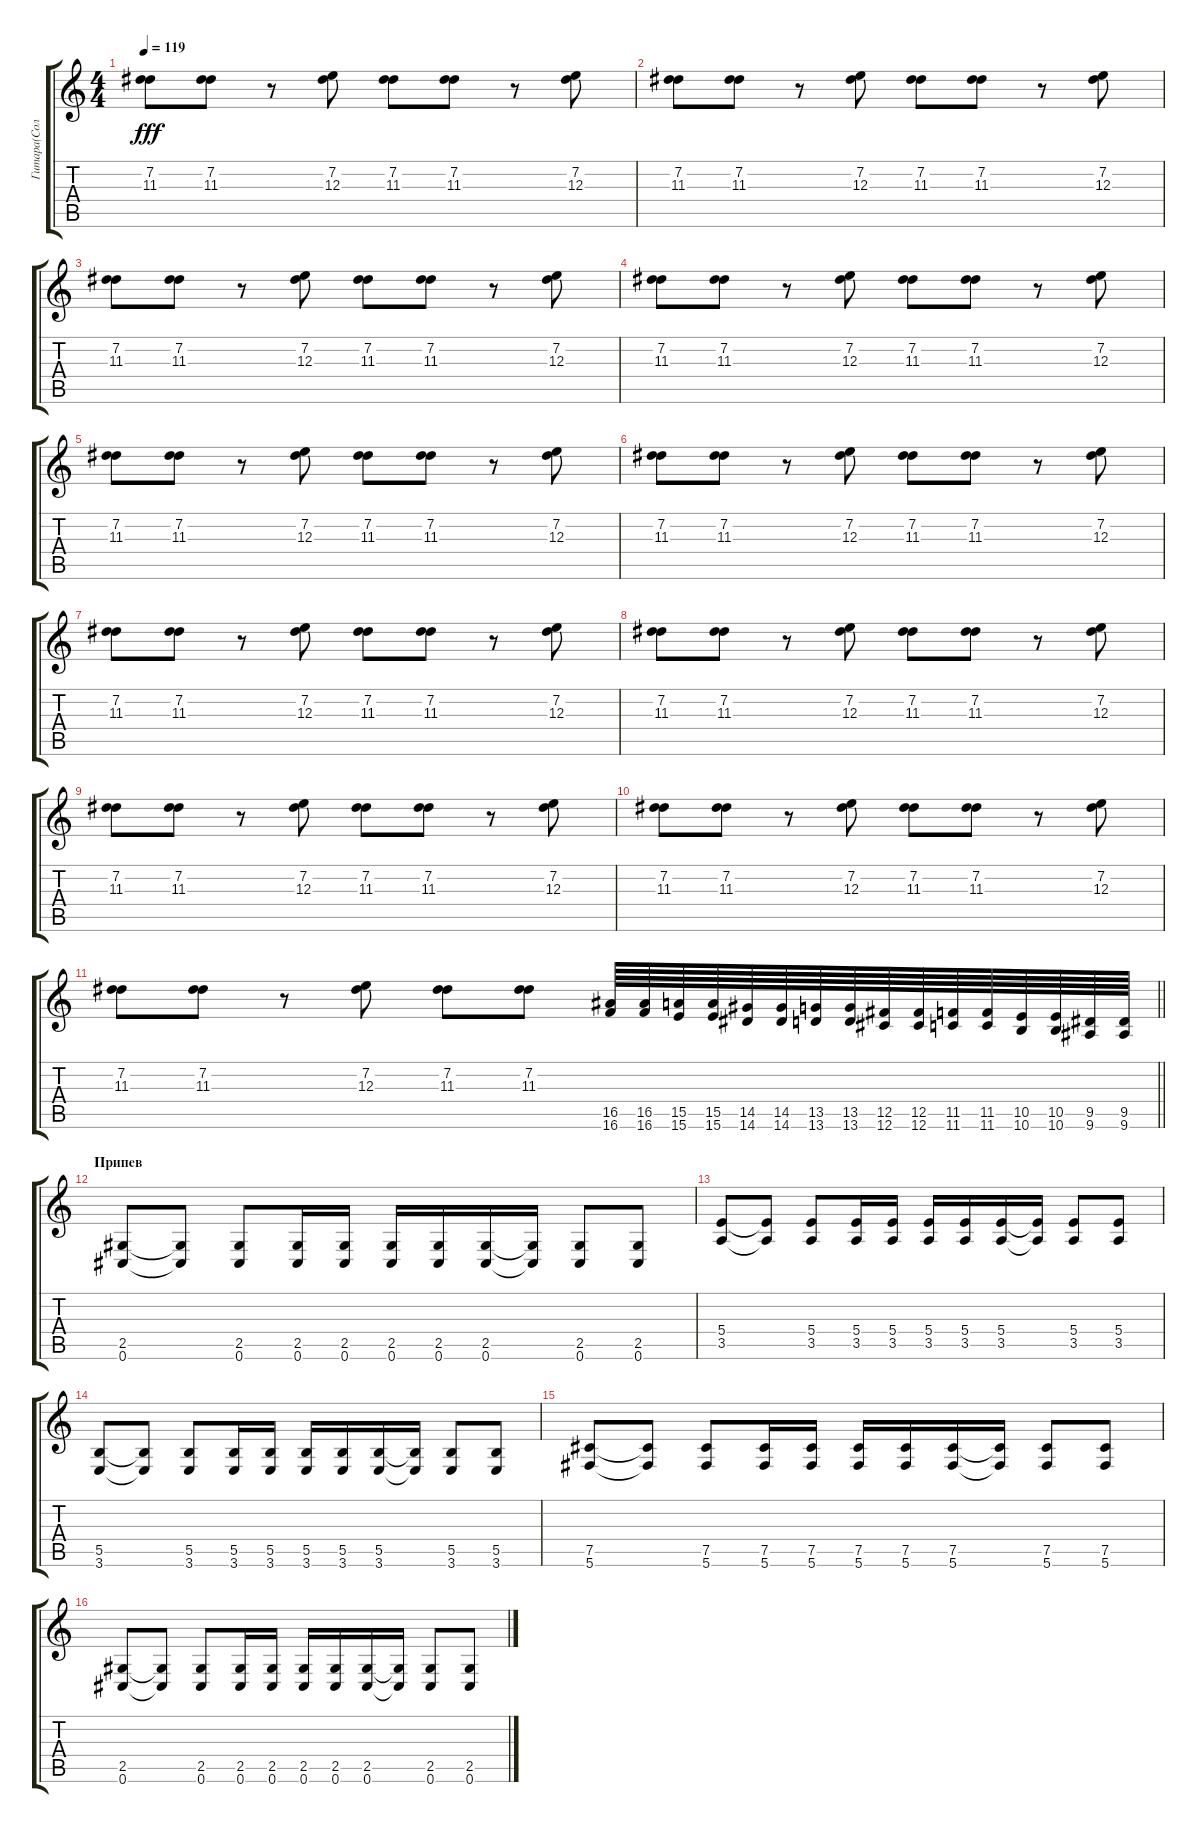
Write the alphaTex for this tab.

\track ("Гитара(Соло)" "Гитара(Сол") {instrument overdrivenguitar}
\staff {score tabs}
\tuning (Db4 Ab3 E3 B2 Gb2 Db2) {hide}
\ts (4 4)
\tempo 119
\clef g2
\ks c
(7.2 11.3).8{dy fff} (7.2 11.3).8 r.8 (7.2 12.3).8 (7.2 11.3).8 (7.2 11.3).8 r.8 (7.2 12.3).8 |
(7.2 11.3).8 (7.2 11.3).8 r.8 (7.2 12.3).8 (7.2 11.3).8 (7.2 11.3).8 r.8 (7.2 12.3).8 |
(7.2 11.3).8 (7.2 11.3).8 r.8 (7.2 12.3).8 (7.2 11.3).8 (7.2 11.3).8 r.8 (7.2 12.3).8 |
(7.2 11.3).8 (7.2 11.3).8 r.8 (7.2 12.3).8 (7.2 11.3).8 (7.2 11.3).8 r.8 (7.2 12.3).8 |
(7.2 11.3).8 (7.2 11.3).8 r.8 (7.2 12.3).8 (7.2 11.3).8 (7.2 11.3).8 r.8 (7.2 12.3).8 |
(7.2 11.3).8 (7.2 11.3).8 r.8 (7.2 12.3).8 (7.2 11.3).8 (7.2 11.3).8 r.8 (7.2 12.3).8 |
(7.2 11.3).8 (7.2 11.3).8 r.8 (7.2 12.3).8 (7.2 11.3).8 (7.2 11.3).8 r.8 (7.2 12.3).8 |
(7.2 11.3).8 (7.2 11.3).8 r.8 (7.2 12.3).8 (7.2 11.3).8 (7.2 11.3).8 r.8 (7.2 12.3).8 |
(7.2 11.3).8 (7.2 11.3).8 r.8 (7.2 12.3).8 (7.2 11.3).8 (7.2 11.3).8 r.8 (7.2 12.3).8 |
(7.2 11.3).8 (7.2 11.3).8 r.8 (7.2 12.3).8 (7.2 11.3).8 (7.2 11.3).8 r.8 (7.2 12.3).8 |
\barLineRight lightlight
(7.2 11.3).8 (7.2 11.3).8 r.8 (7.2 12.3).8 (7.2 11.3).8 (7.2 11.3).8 (16.5 16.6).64 (16.5 16.6).64 (15.5 15.6).64 (15.5 15.6).64 (14.5 14.6).64 (14.5 14.6).64 (13.5 13.6).64 (13.5 13.6).64 (12.5 12.6).64 (12.5 12.6).64 (11.5 11.6).64 (11.5 11.6).64 (10.5 10.6).64 (10.5 10.6).64 (9.5 9.6).64 (9.5 9.6).64 |
\section ("" "Припев")
(2.5 0.6).8 (2.5{t} 0.6{t}).8 (2.5 0.6).8 (2.5 0.6).16 (2.5 0.6).16 (2.5 0.6).16 (2.5 0.6).16 (2.5 0.6).16 (2.5{t} 0.6{t}).16 (2.5 0.6).8 (2.5 0.6).8 |
(5.4 3.5).8{balance 12} (5.4{t} 3.5{t}).8 (5.4 3.5).8 (5.4 3.5).16 (5.4 3.5).16 (5.4 3.5).16 (5.4 3.5).16 (5.4 3.5).16 (5.4{t} 3.5{t}).16 (5.4 3.5).8 (5.4 3.5).8 |
(5.5 3.6).8 (5.5{t} 3.6{t}).8 (5.5 3.6).8 (5.5 3.6).16 (5.5 3.6).16 (5.5 3.6).16 (5.5 3.6).16 (5.5 3.6).16 (5.5{t} 3.6{t}).16 (5.5 3.6).8 (5.5 3.6).8 |
(7.5 5.6).8 (7.5{t} 5.6{t}).8 (7.5 5.6).8 (7.5 5.6).16 (7.5 5.6).16 (7.5 5.6).16 (7.5 5.6).16 (7.5 5.6).16 (7.5{t} 5.6{t}).16 (7.5 5.6).8 (7.5 5.6).8 |
(2.5 0.6).8 (2.5{t} 0.6{t}).8 (2.5 0.6).8 (2.5 0.6).16 (2.5 0.6).16 (2.5 0.6).16 (2.5 0.6).16 (2.5 0.6).16 (2.5{t} 0.6{t}).16 (2.5 0.6).8 (2.5 0.6).8
